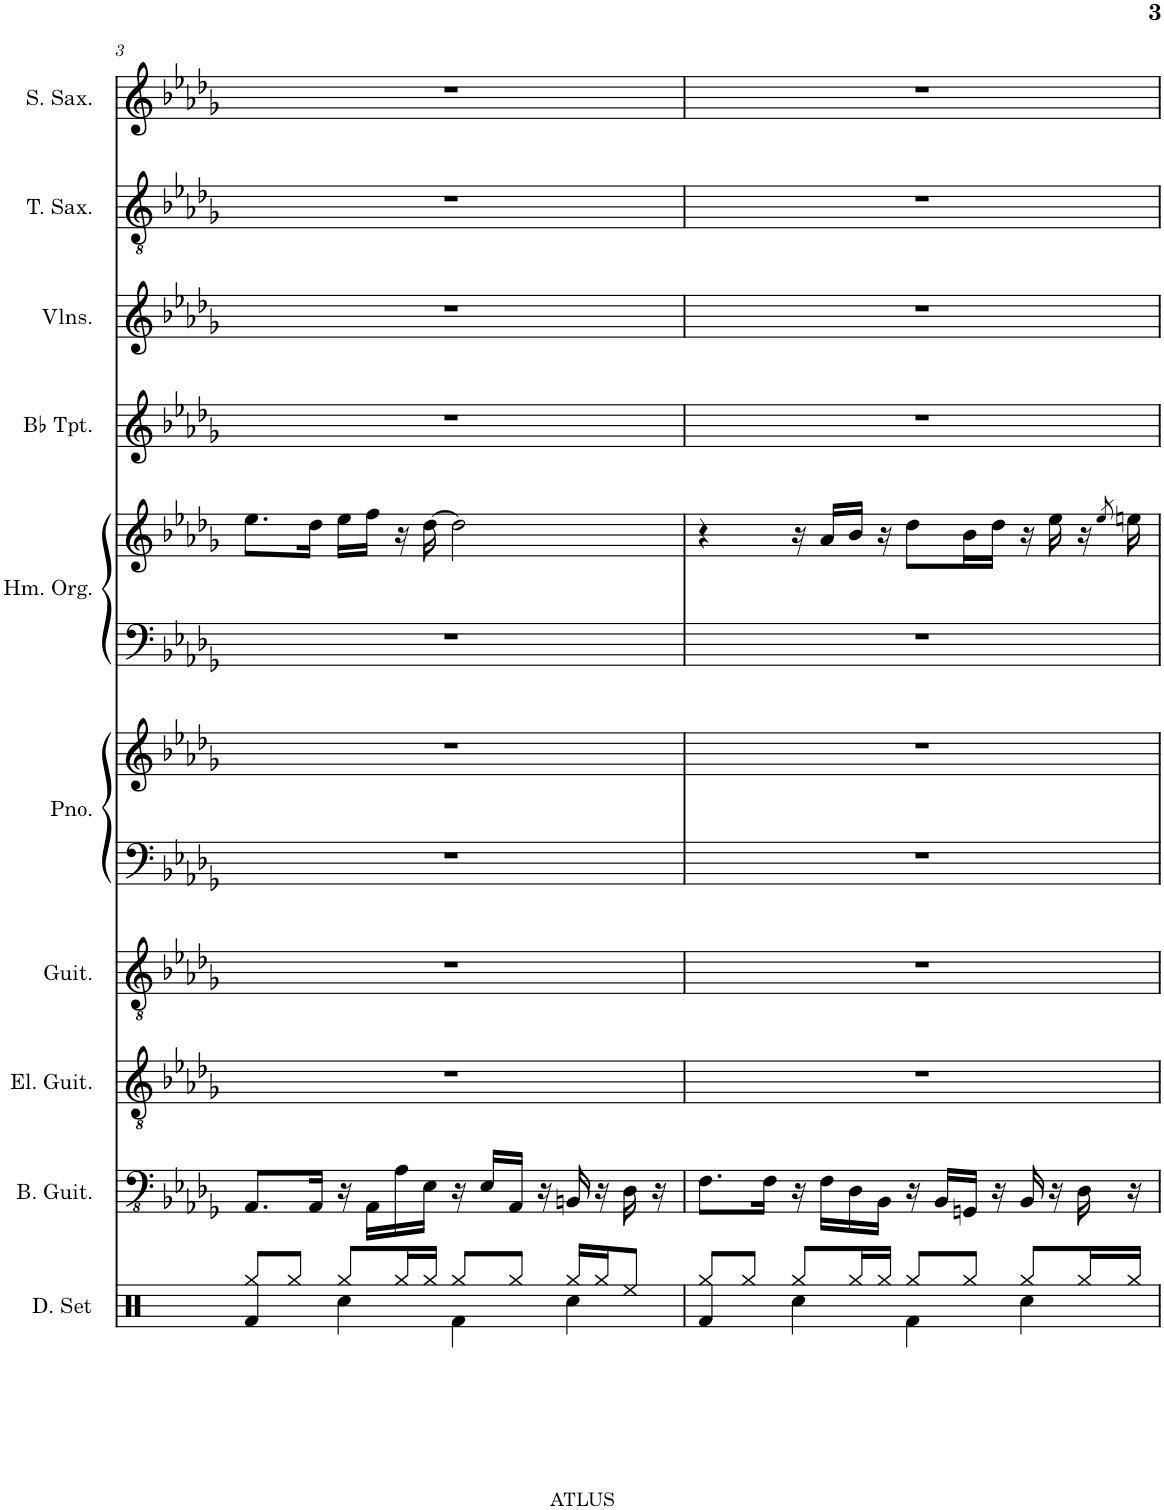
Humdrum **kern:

**kern	**kern	**kern	**kern	**kern	**kern	**kern	**kern	**kern	**kern	**kern	**kern
*part10	*part9	*part8	*part7	*part6	*part6	*part5	*part5	*part4	*part3	*part2	*part1
*staff12	*staff11	*staff10	*staff9	*staff8	*staff7	*staff6	*staff5	*staff4	*staff3	*staff2	*staff1
*I"Drumset	*I"Bass Guitar	*I"Electric Guitar	*I"Acoustic Guitar	*I"Piano	*	*I"Hammond Organ	*	*I"Bb Trumpet	*I"Violins	*I"Tenor Saxophone	*I"Soprano Saxophone
*I'D. Set	*I'B. Guit.	*I'El. Guit.	*I'Guit.	*I'Pno.	*	*I'Hm. Org.	*	*I'Bb Tpt.	*I'Vlns.	*I'T. Sax.	*I'S. Sax.
!!LO:PB:g=z
*clefX	*clefFv4	*clefGv2	*clefGv2	*clefF4	*clefG2	*clefF4	*clefG2	*clefG2	*clefG2	*clefGv2	*clefG2
*	*	*	*	*	*	*	*	*Trd1c2	*	*Trd8c14	*Trd1c2
*k[]	*k[b-e-a-d-g-]	*k[b-e-a-d-g-]	*k[b-e-a-d-g-]	*k[b-e-a-d-g-]	*k[b-e-a-d-g-]	*k[b-e-a-d-g-]	*k[b-e-a-d-g-]	*k[b-e-a-d-g-]	*k[b-e-a-d-g-]	*k[b-e-a-d-g-]	*k[b-e-a-d-g-]
*M4/4	*M4/4	*M4/4	*M4/4	*M4/4	*M4/4	*M4/4	*M4/4	*M4/4	*M4/4	*M4/4	*M4/4
=3	=3	=3	=3	=3	=3	=3	=3	=3	=3	=3	=3
*^	*	*	*	*	*	*	*	*	*	*	*
4Rf/	8Rgg/L	8.AAA-/L	1r	1r	1r	1r	1r	8.ee-\L	1r	1r	1r	1r
.	8Rgg/J	.	.	.	.	.	.	.	.	.	.	.
.	.	16AAA-/Jk	.	.	.	.	.	16dd-\Jk	.	.	.	.
8Rgg/L	4Rcc\	16r	.	.	.	.	.	16ee-\LL	.	.	.	.
.	.	16AAA-\LL	.	.	.	.	.	16ff\JJ	.	.	.	.
16Rgg/L	.	16AA-\	.	.	.	.	.	16r	.	.	.	.
16Rgg/JJ	.	16EE-\JJ	.	.	.	.	.	[16dd-\	.	.	.	.
8Rgg/L	4Rf\	16r	.	.	.	.	.	2dd-\]	.	.	.	.
.	.	16EE-/LL	.	.	.	.	.	.	.	.	.	.
8Rgg/J	.	16AAA-/JJ	.	.	.	.	.	.	.	.	.	.
.	.	16r	.	.	.	.	.	.	.	.	.	.
16Rgg/LL	4Rcc\	16BBBn/	.	.	.	.	.	.	.	.	.	.
16Rgg/J	.	16r	.	.	.	.	.	.	.	.	.	.
8Ree/J	.	16DD-\	.	.	.	.	.	.	.	.	.	.
.	.	16r	.	.	.	.	.	.	.	.	.	.
=4	=4	=4	=4	=4	=4	=4	=4	=4	=4	=4	=4	=4
4Rf/	8Rgg/L	8.FF\L	1r	1r	1r	1r	1r	4r	1r	1r	1r	1r
.	8Rgg/J	.	.	.	.	.	.	.	.	.	.	.
.	.	16FF\Jk	.	.	.	.	.	.	.	.	.	.
8Rgg/L	4Rcc\	16r	.	.	.	.	.	16r	.	.	.	.
.	.	16FF\LL	.	.	.	.	.	16a-/LL	.	.	.	.
16Rgg/L	.	16DD-\	.	.	.	.	.	16b-/JJ	.	.	.	.
16Rgg/JJ	.	16BBB-\JJ	.	.	.	.	.	16r	.	.	.	.
8Rgg/L	4Rf\	16r	.	.	.	.	.	8dd-\L	.	.	.	.
.	.	16BBB-/LL	.	.	.	.	.	.	.	.	.	.
8Rgg/J	.	16GGGn/JJ	.	.	.	.	.	16b-\L	.	.	.	.
.	.	16r	.	.	.	.	.	16dd-\JJ	.	.	.	.
8Rgg/L	4Rcc\	16BBB-/	.	.	.	.	.	16r	.	.	.	.
.	.	16r	.	.	.	.	.	16ee-\	.	.	.	.
16Rgg/L	.	16DD-\	.	.	.	.	.	16r	.	.	.	.
.	.	.	.	.	.	.	.	8qee-/	.	.	.	.
16Rgg/JJ	.	16r	.	.	.	.	.	16een\	.	.	.	.
*v	*v	*	*	*	*	*	*	*	*	*	*	*
=	=	=	=	=	=	=	=	=	=	=	=
*-	*-	*-	*-	*-	*-	*-	*-	*-	*-	*-	*-
